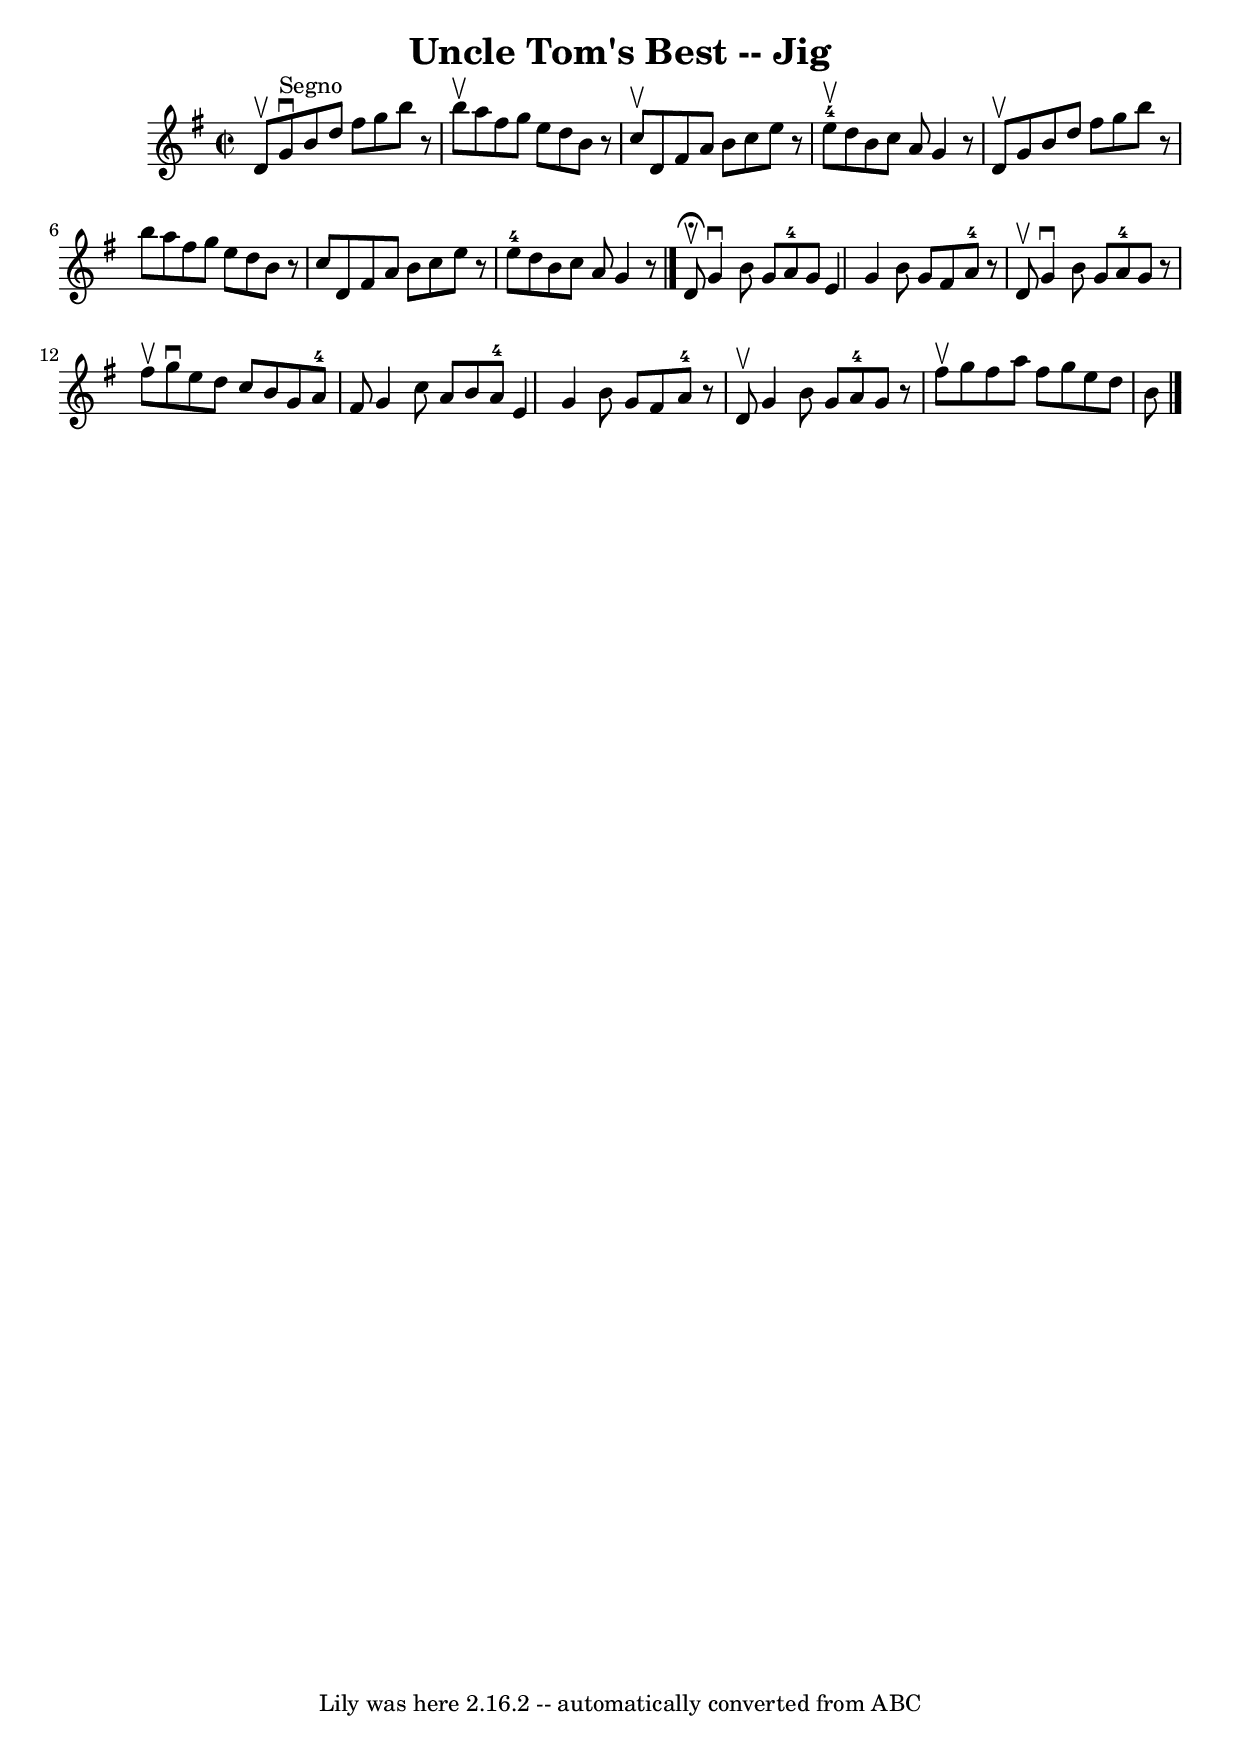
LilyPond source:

\version "2.7.40"
\include "Mammoth.ily"
\header {
	%% book = "Ryan's Mammoth Collection"
	crossRefNumber = "1"
	footnotes = "\\\\117 660"
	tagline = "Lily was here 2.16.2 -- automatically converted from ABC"
	title = "Uncle Tom's Best -- Jig"
}
voicedefault =  {


\override Staff.TimeSignature #'style = #'C
 \time 2/2 
\key g \major d'8^\upbow   |
 g'8^"Segno"^\downbow   
b'8 d''8 fis''8 g''8 b''8    r8 b''8^\upbow   |
 a''8    
fis''8 g''8 e''8 d''8 b'8    r8 c''8^\upbow   |
 d'8    
fis'8 a'8 b'8 c''8 e''8    r8 e''8-4^\upbow   |
 d''8  
 b'8 c''8 a'8 g'4    r8 d'8^\upbow   |
 g'8 b'8 d''8 
 fis''8 g''8 b''8    r8 b''8    |
 a''8 fis''8 g''8    
e''8 d''8 b'8    r8 c''8    |
 d'8 fis'8 a'8 b'8 c''8 
 e''8    r8 e''8-4   |
 d''8 b'8 c''8 a'8 g'4    r8  
 \bar "|." d'8^\fermata^\upbow |
 g'4^\downbow b'8 g'8     
 a'8-4 g'8 e'4    |
 g'4 b'8 g'8 fis'8 a'8-4   
r8 d'8^\upbow   |
 g'4^\downbow b'8 g'8 a'8-4 g'8    
r8 fis''8^\upbow   |
 g''8^\downbow e''8 d''8 c''8 b'8   
 g'8 a'8-4 fis'8    |
 g'4 c''8 a'8 b'8 a'8-4  
 e'4    |
 g'4 b'8 g'8 fis'8 a'8-4   r8 d'8^\upbow   
|
 g'4 b'8 g'8 a'8-4 g'8    r8 fis''8^\upbow   
|
 g''8 fis''8 a''8 fis''8 g''8 e''8 d''8 b'8    
    \bar "|."   
}

\score{
    <<

	\context Staff="default"
	{
	    \voicedefault 
	}

    >>
	\layout {
	}
	\midi {}
}
